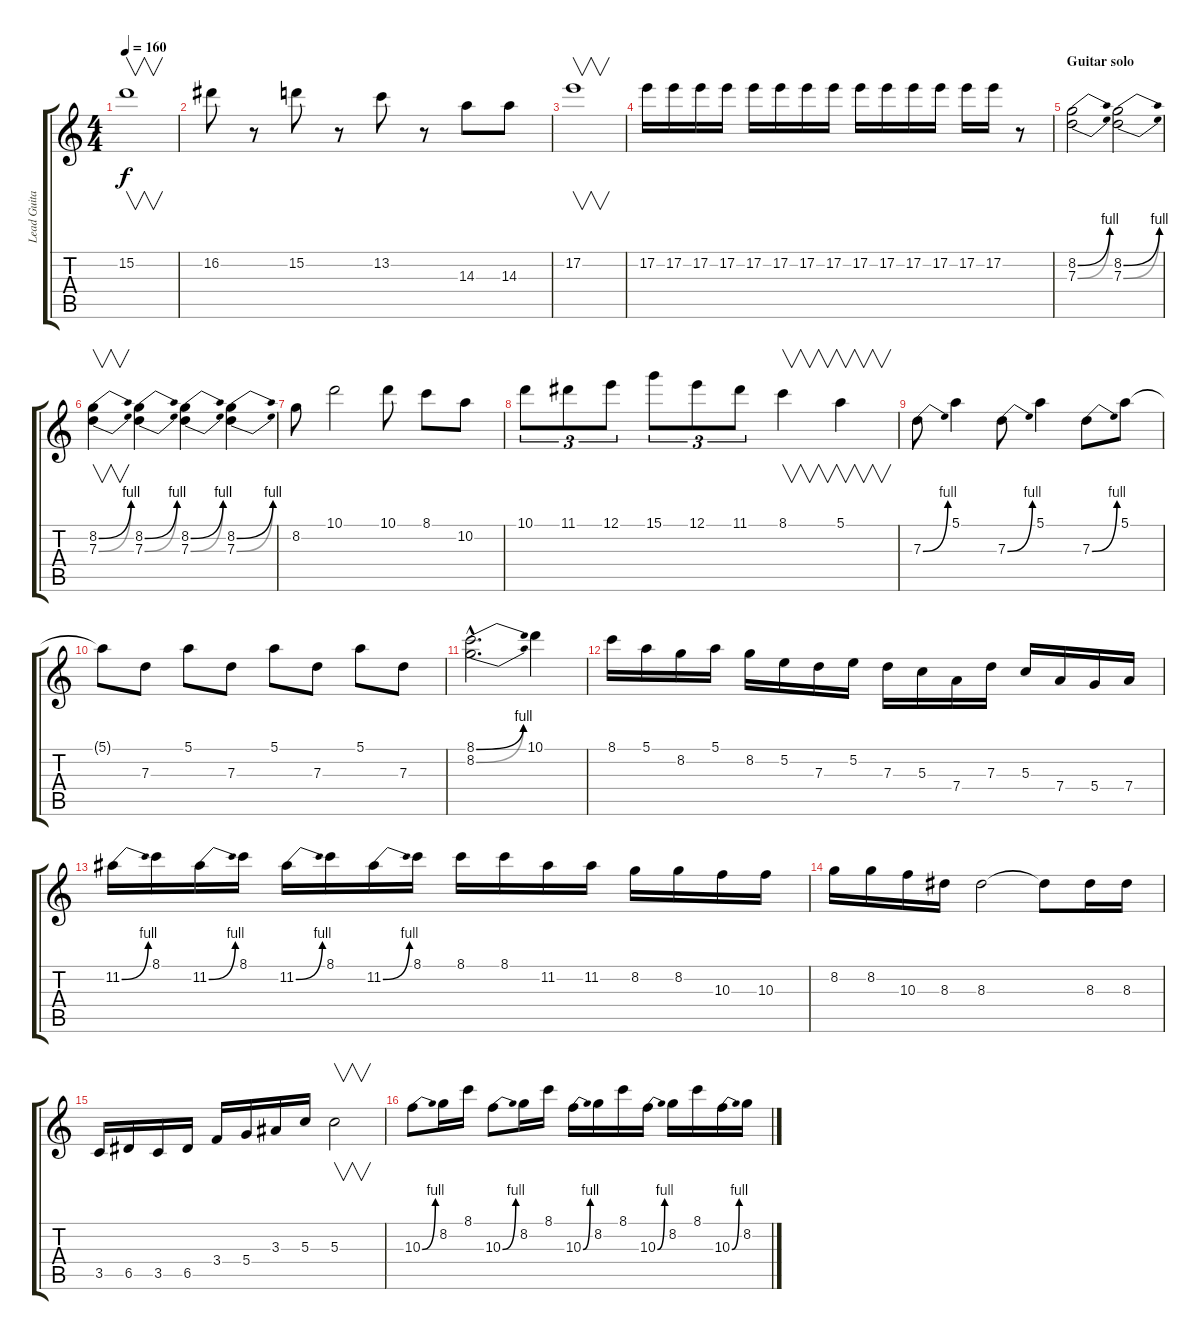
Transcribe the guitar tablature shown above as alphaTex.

\track ("Lead Guitar" "Lead Guita") {instrument distortionguitar}
\staff {score tabs}
\tuning (E4 B3 G3 D3 A2 E2) {hide}
\ts (4 4)
\tempo 160
\clef g2
\ks c
15.2.1{v dy f} |
16.2.8 r.8 15.2.8 r.8 13.2.8 r.8 14.3.8 14.3.8 |
17.2.1{v} |
17.2.16 17.2.16 17.2.16 17.2.16 17.2.16 17.2.16 17.2.16 17.2.16 17.2.16 17.2.16 17.2.16 17.2.16 17.2.16 17.2.16 r.8 |
\section ("" "Guitar solo")
(8.2{be (bend 0 0 60 4)} 7.3{be (bend 0 0 60 4)}).2 (8.2{be (bend 0 0 60 4)} 7.3{be (bend 0 0 60 4)}).2 |
(8.2{be (bend 0 0 60 4)} 7.3{be (bend 0 0 60 4)}).4{v} (8.2{be (bend 0 0 60 4)} 7.3{be (bend 0 0 60 4)}).4 (8.2{be (bend 0 0 60 4)} 7.3{be (bend 0 0 60 4)}).4 (8.2{be (bend 0 0 60 4)} 7.3{be (bend 0 0 60 4)}).4 |
8.2.8 10.1.2 10.1.8 8.1.8 10.2.8 |
10.1.8{tu (3 2)} 11.1.8{tu (3 2)} 12.1.8{tu (3 2)} 15.1.8{tu (3 2)} 12.1.8{tu (3 2)} 11.1.8{tu (3 2)} 8.1.4{v} 5.1.4{v} |
7.3{be (bend 0 0 60 4)}.8 5.1.4 7.3{be (bend 0 0 60 4)}.8 5.1.4 7.3{be (bend 0 0 60 4)}.8 5.1.8 |
5.1{t}.8 7.3.8 5.1.8 7.3.8 5.1.8 7.3.8 5.1.8 7.3.8 |
(8.1{be (bend 0 0 60 4) hac} 8.2{be (bend 0 0 60 4) hac}).2{d} 10.1.4 |
8.1.16 5.1.16 8.2.16 5.1.16 8.2.16 5.2.16 7.3.16 5.2.16 7.3.16 5.3.16 7.4.16 7.3.16 5.3.16 7.4.16 5.4.16 7.4.16 |
11.2{be (bend 0 0 60 4)}.16 8.1.16 11.2{be (bend 0 0 60 4)}.16 8.1.16 11.2{be (bend 0 0 60 4)}.16 8.1.16 11.2{be (bend 0 0 60 4)}.16 8.1.16 8.1.16 8.1.16 11.2.16 11.2.16 8.2.16 8.2.16 10.3.16 10.3.16 |
8.2.16 8.2.16 10.3.16 8.3.16 8.3.2 8.3{t}.8 8.3.16 8.3.16 |
3.5.16 6.5.16 3.5.16 6.5.16 3.4.16 5.4.16 3.3.16 5.3.16 5.3.2{v} |
10.3{be (bend 0 0 60 4)}.8 8.2.16 8.1.16 10.3{be (bend 0 0 60 4)}.8 8.2.16 8.1.16 10.3{be (bend 0 0 60 4)}.16 8.2.16 8.1.16 10.3{be (bend 0 0 60 4)}.16 8.2.16 8.1.16 10.3{be (bend 0 0 60 4)}.16 8.2.16
